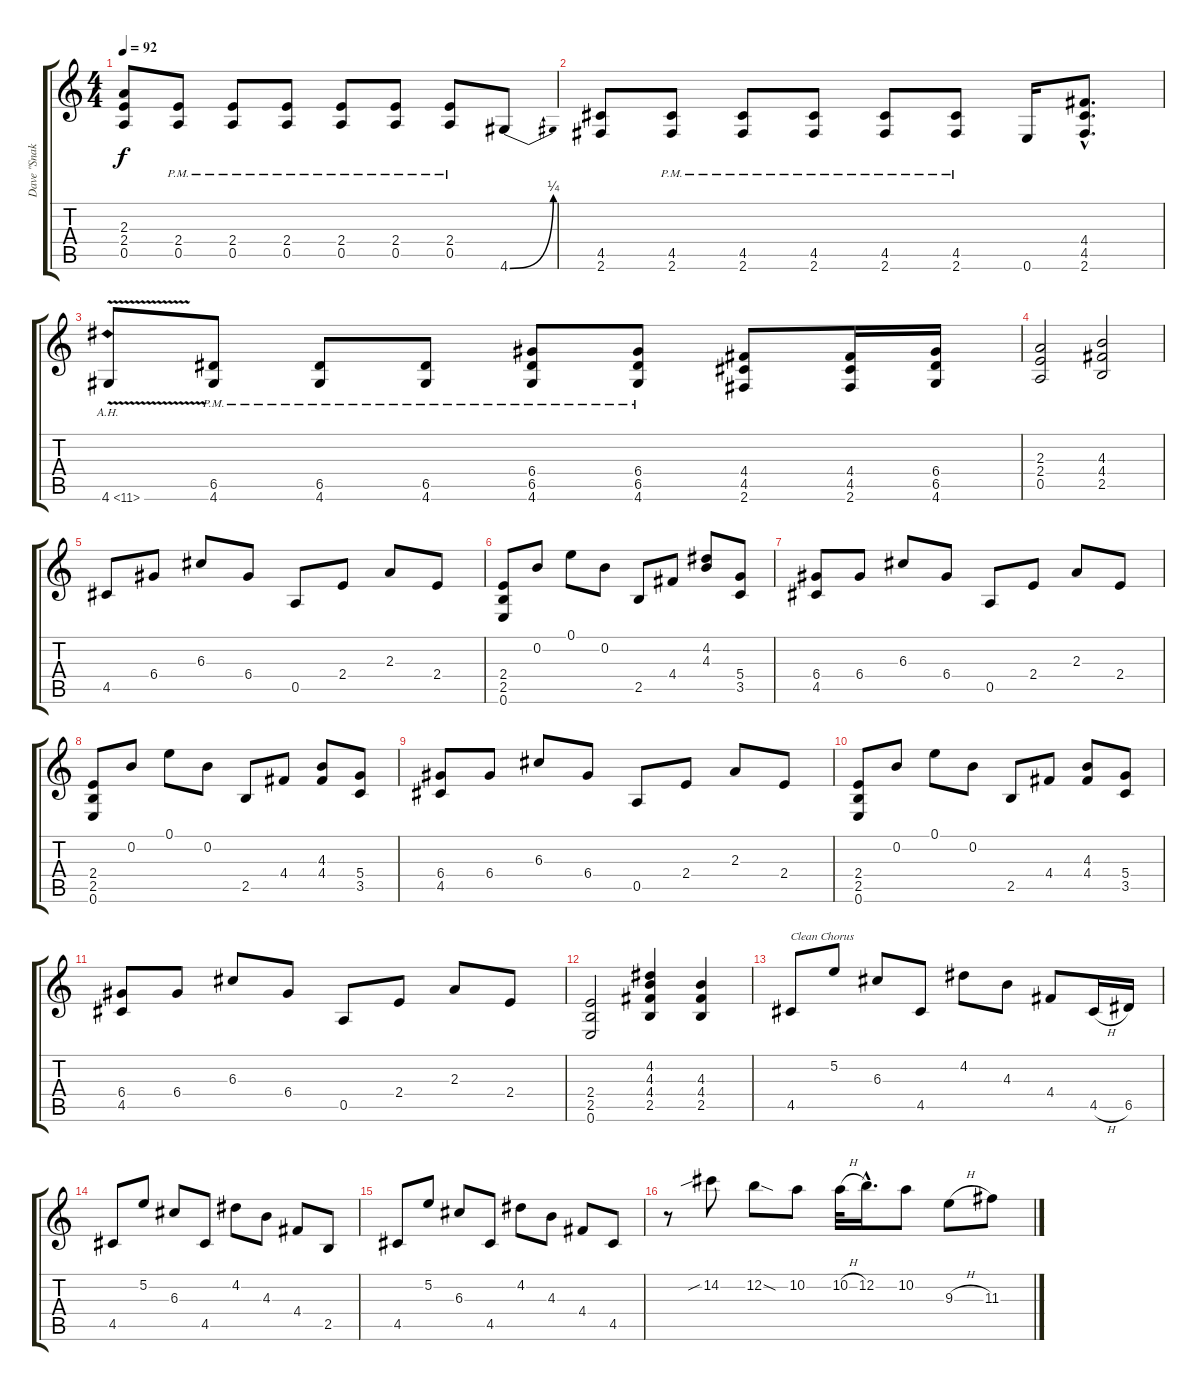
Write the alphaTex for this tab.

\track ("Dave \"Snake\" Sabo" "Dave \"Snak") {instrument overdrivenguitar}
\staff {score tabs}
\tuning (E4 B3 G3 D3 A2 E2) {hide}
\ts (4 4)
\tempo 92
\clef g2
\ks c
(2.3 2.4 0.5).8{dy f instrument overdrivenguitar} (2.4{pm} 0.5{pm}).8 (2.4{pm} 0.5{pm}).8 (2.4{pm} 0.5{pm}).8 (2.4{pm} 0.5{pm}).8 (2.4{pm} 0.5{pm}).8 (2.4{pm} 0.5{pm}).8 4.6{be (bend 0 0 60 1)}.8 |
(4.5 2.6).8 (4.5{pm} 2.6{pm}).8 (4.5{pm} 2.6{pm}).8 (4.5{pm} 2.6{pm}).8 (4.5{pm} 2.6{pm}).8 (4.5{pm} 2.6{pm}).8 0.6.16 (4.4{hac} 4.5{hac} 2.6{hac}).8{d} |
4.6{ah 7 v}.8 (6.5{pm} 4.6{pm}).8 (6.5{pm} 4.6{pm}).8 (6.5{pm} 4.6{pm}).8 (6.4{pm} 6.5{pm} 4.6{pm}).8 (6.4{pm} 6.5{pm} 4.6{pm}).8 (4.4 4.5 2.6).8 (4.4 4.5 2.6).16 (6.4 6.5 4.6).16 |
(2.3 2.4 0.5).2 (4.3 4.4 2.5).2 |
4.5.8 6.4.8 6.3.8 6.4.8 0.5.8 2.4.8 2.3.8 2.4.8 |
(2.4 2.5 0.6).8 0.2.8 0.1.8 0.2.8 2.5.8 4.4.8 (4.2 4.3).8 (5.4 3.5).8 |
(6.4 4.5).8 6.4.8 6.3.8 6.4.8 0.5.8 2.4.8 2.3.8 2.4.8 |
(2.4 2.5 0.6).8 0.2.8 0.1.8 0.2.8 2.5.8 4.4.8 (4.3 4.4).8 (5.4 3.5).8 |
(6.4 4.5).8 6.4.8 6.3.8 6.4.8 0.5.8 2.4.8 2.3.8 2.4.8 |
(2.4 2.5 0.6).8 0.2.8 0.1.8 0.2.8 2.5.8 4.4.8 (4.3 4.4).8 (5.4 3.5).8 |
(6.4 4.5).8 6.4.8 6.3.8 6.4.8 0.5.8 2.4.8 2.3.8 2.4.8 |
(2.4 2.5 0.6).2 (4.2 4.3 4.4 2.5).4 (4.3 4.4 2.5).4 |
4.5.8{txt "Clean Chorus" instrument electricguitarclean} 5.2.8 6.3.8 4.5.8 4.2.8 4.3.8 4.4.8 4.5{h}.16 6.5.16 |
4.5.8 5.2.8 6.3.8 4.5.8 4.2.8 4.3.8 4.4.8 2.5.8 |
4.5.8 5.2.8 6.3.8 4.5.8 4.2.8 4.3.8 4.4.8 4.5.8 |
r.8{instrument overdrivenguitar} 14.2{sib}.8 12.2{sod}.8 10.2.8 10.2{h}.32 12.2{hac}.16{d} 10.2.8 9.3{h}.8 11.3.8
